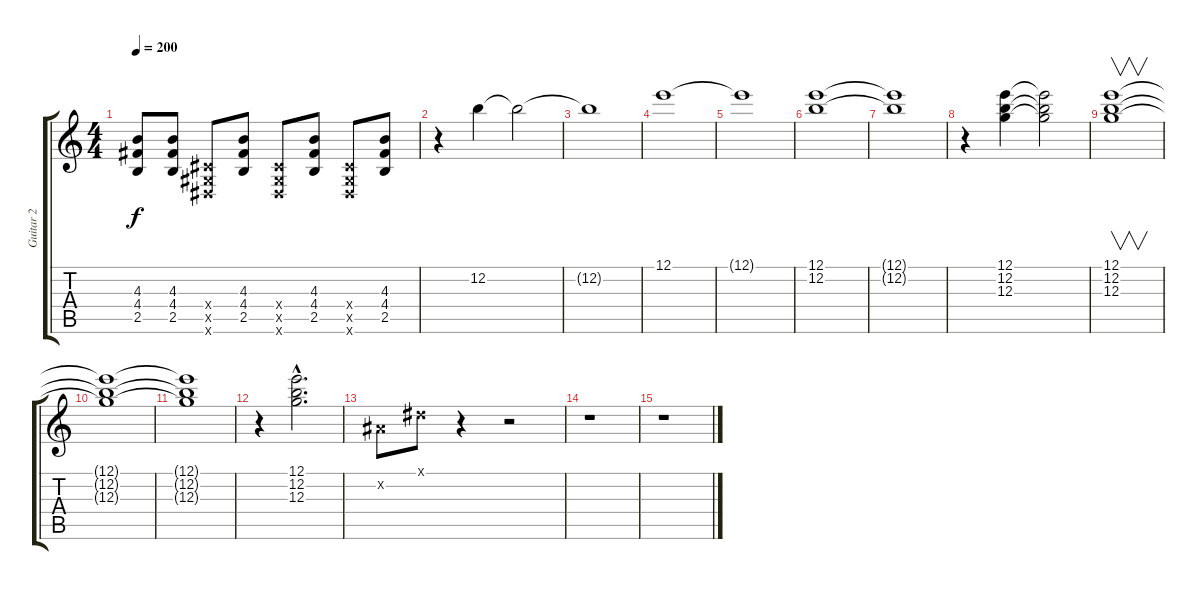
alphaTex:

\track ("Guitar 2" "Guitar 2") {instrument distortionguitar}
\staff {score tabs}
\tuning (E4 B3 G3 D3 A2 E2) {hide}
\ts (4 4)
\tempo 200
\clef g2
\ks c
(4.3 4.4 2.5).8{dy f} (4.3 4.4 2.5).8 (-1.4{x} -1.5{x} -1.6{x}).8 (4.3 4.4 2.5).8 (-1.4{x} -1.5{x} -1.6{x}).8 (4.3 4.4 2.5).8 (-1.4{x} -1.5{x} -1.6{x}).8 (4.3 4.4 2.5).8 |
r.4 12.2.4 12.2{t}.2 |
12.2{t}.1 |
12.1.1 |
12.1{t}.1 |
(12.1 12.2).1 |
(12.1{t} 12.2{t}).1 |
r.4 (12.1 12.2 12.3).4 (12.1{t} 12.2{t} 12.3{t}).2 |
(12.1 12.2 12.3).1{v} |
(12.1{t} 12.2{t} 12.3{t}).1 |
(12.1{t} 12.2{t} 12.3{t}).1 |
r.4 (12.1{hac} 12.2{hac} 12.3{hac}).2{d} |
-1.2{x}.8 -1.1{x}.8 r.4 r.2 |
r.1 |
r.1
